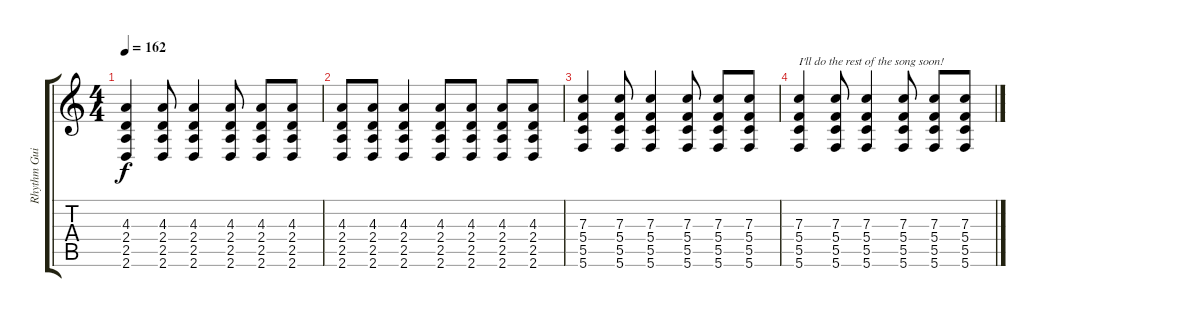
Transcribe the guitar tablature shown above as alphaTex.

\track ("Rhythm Guitar" "Rhythm Gui") {instrument distortionguitar}
\staff {score tabs}
\tuning (D4 A3 F3 C3 G2 C2) {hide}
\ts (4 4)
\tempo 162
\clef g2
\ks c
(4.3 2.4 2.5 2.6).4{dy f} (4.3 2.4 2.5 2.6).8 (4.3 2.4 2.5 2.6).4 (4.3 2.4 2.5 2.6).8 (4.3 2.4 2.5 2.6).8 (4.3 2.4 2.5 2.6).8 |
(4.3 2.4 2.5 2.6).8 (4.3 2.4 2.5 2.6).8 (4.3 2.4 2.5 2.6).4 (4.3 2.4 2.5 2.6).8 (4.3 2.4 2.5 2.6).8 (4.3 2.4 2.5 2.6).8 (4.3 2.4 2.5 2.6).8 |
(7.3 5.4 5.5 5.6).4 (7.3 5.4 5.5 5.6).8 (7.3 5.4 5.5 5.6).4 (7.3 5.4 5.5 5.6).8 (7.3 5.4 5.5 5.6).8 (7.3 5.4 5.5 5.6).8 |
(7.3 5.4 5.5 5.6).4{txt "I'll do the rest of the song soon!"} (7.3 5.4 5.5 5.6).8 (7.3 5.4 5.5 5.6).4 (7.3 5.4 5.5 5.6).8 (7.3 5.4 5.5 5.6).8 (7.3 5.4 5.5 5.6).8
